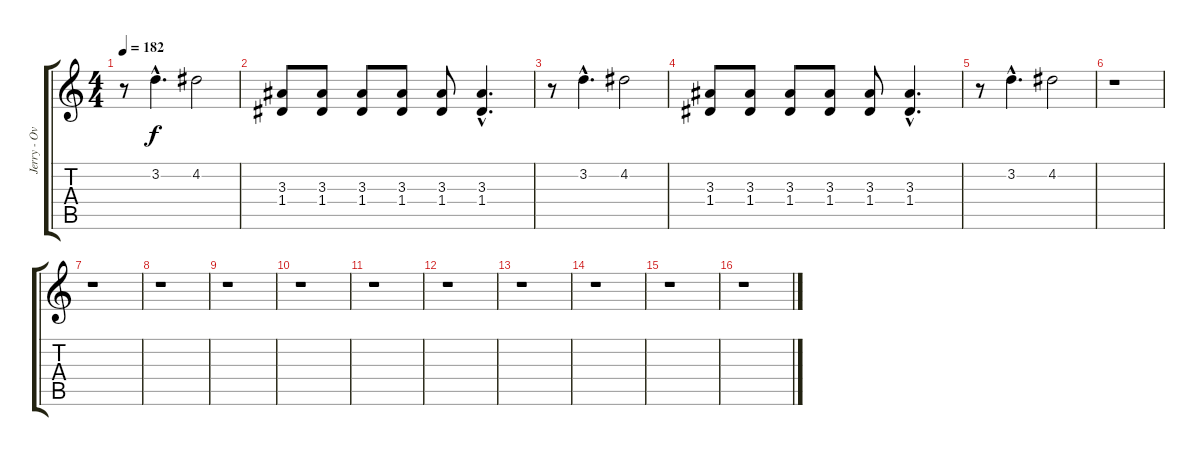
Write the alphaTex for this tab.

\track ("Jerry - Overdriven" "Jerry - Ov") {instrument overdrivenguitar}
\staff {score tabs}
\tuning (E4 B3 G3 D3 A2 E2) {hide}
\ts (4 4)
\tempo 182
\clef g2
\ks c
r.8{dy f} 3.2{hac}.4{d} 4.2.2 |
(3.3 1.4).8 (3.3 1.4).8 (3.3 1.4).8 (3.3 1.4).8 (3.3 1.4).8 (3.3{hac} 1.4{hac}).4{d} |
r.8 3.2{hac}.4{d} 4.2.2 |
(3.3 1.4).8 (3.3 1.4).8 (3.3 1.4).8 (3.3 1.4).8 (3.3 1.4).8 (3.3{hac} 1.4{hac}).4{d} |
r.8 3.2{hac}.4{d} 4.2.2 |
r.1 |
r.1 |
r.1 |
r.1 |
r.1 |
r.1 |
r.1 |
r.1 |
r.1 |
r.1 |
r.1
